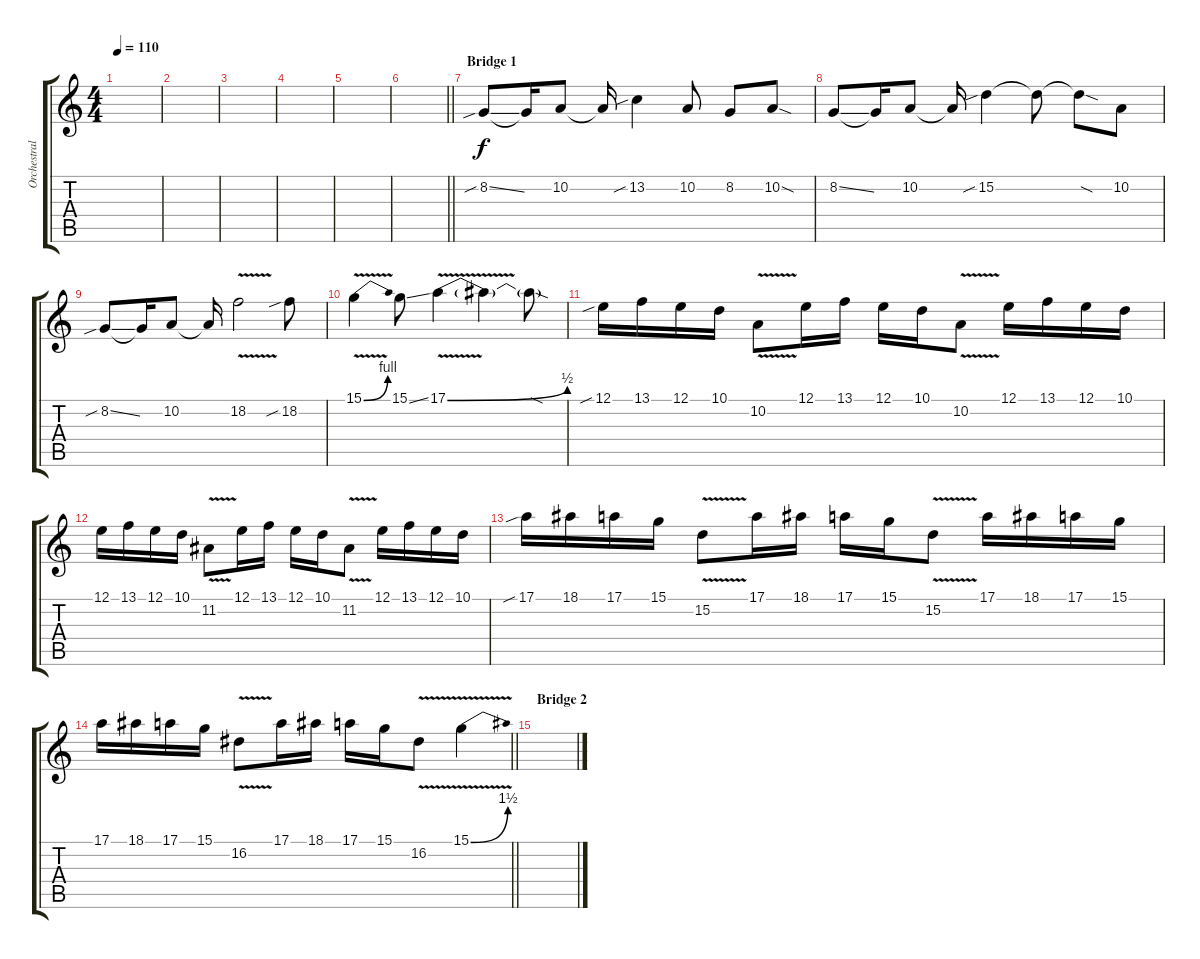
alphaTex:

\track ("Orchestral String 2" "Orchestral") {instrument stringensemble1}
\staff {score tabs}
\tuning (E4 B3 G3 D3 A2 D2) {hide}
\ts (4 4)
\tempo 110
\clef g2
\ks c
|
|
|
|
|
\barLineRight lightlight
|
\section ("" "Bridge 1")
8.2{sib ss}.8 8.2{t}.16 10.2.8 10.2{t}.16 13.2{sib}.4 10.2.8 8.2.8 10.2{sod}.8 |
8.2{ss}.8 8.2{t}.16 10.2.8 10.2{t}.16 15.2{sib}.4 15.2{t}.8 15.2{sod t}.8 10.2.8 |
8.2{sib ss}.8 8.2{t}.16 10.2.8 10.2{t}.16 18.2{v}.2 18.2{sib}.8 |
15.1{be (bend 0 0 60 4) v}.4 15.1{ss}.8 17.1{be (bend 0 0 60 2) v}.4 17.1{t}.4 17.1{sod t}.8 |
12.1{sib}.16 13.1.16 12.1.16 10.1.16 10.2{v}.8 12.1.16 13.1.16 12.1.16 10.1.16 10.2{v}.8 12.1.16 13.1.16 12.1.16 10.1.16 |
12.1.16 13.1.16 12.1.16 10.1.16 11.2{v}.8 12.1.16 13.1.16 12.1.16 10.1.16 11.2{v}.8 12.1.16 13.1.16 12.1.16 10.1.16 |
17.1{sib}.16 18.1.16 17.1.16 15.1.16 15.2{v}.8 17.1.16 18.1.16 17.1.16 15.1.16 15.2{v}.8 17.1.16 18.1.16 17.1.16 15.1.16 |
\barLineRight lightlight
17.1.16 18.1.16 17.1.16 15.1.16 16.2{v}.8 17.1.16 18.1.16 17.1.16 15.1.16 16.2{v}.8 15.1{be (bend 0 0 60 6) v}.4 |
\section ("" "Bridge 2")
